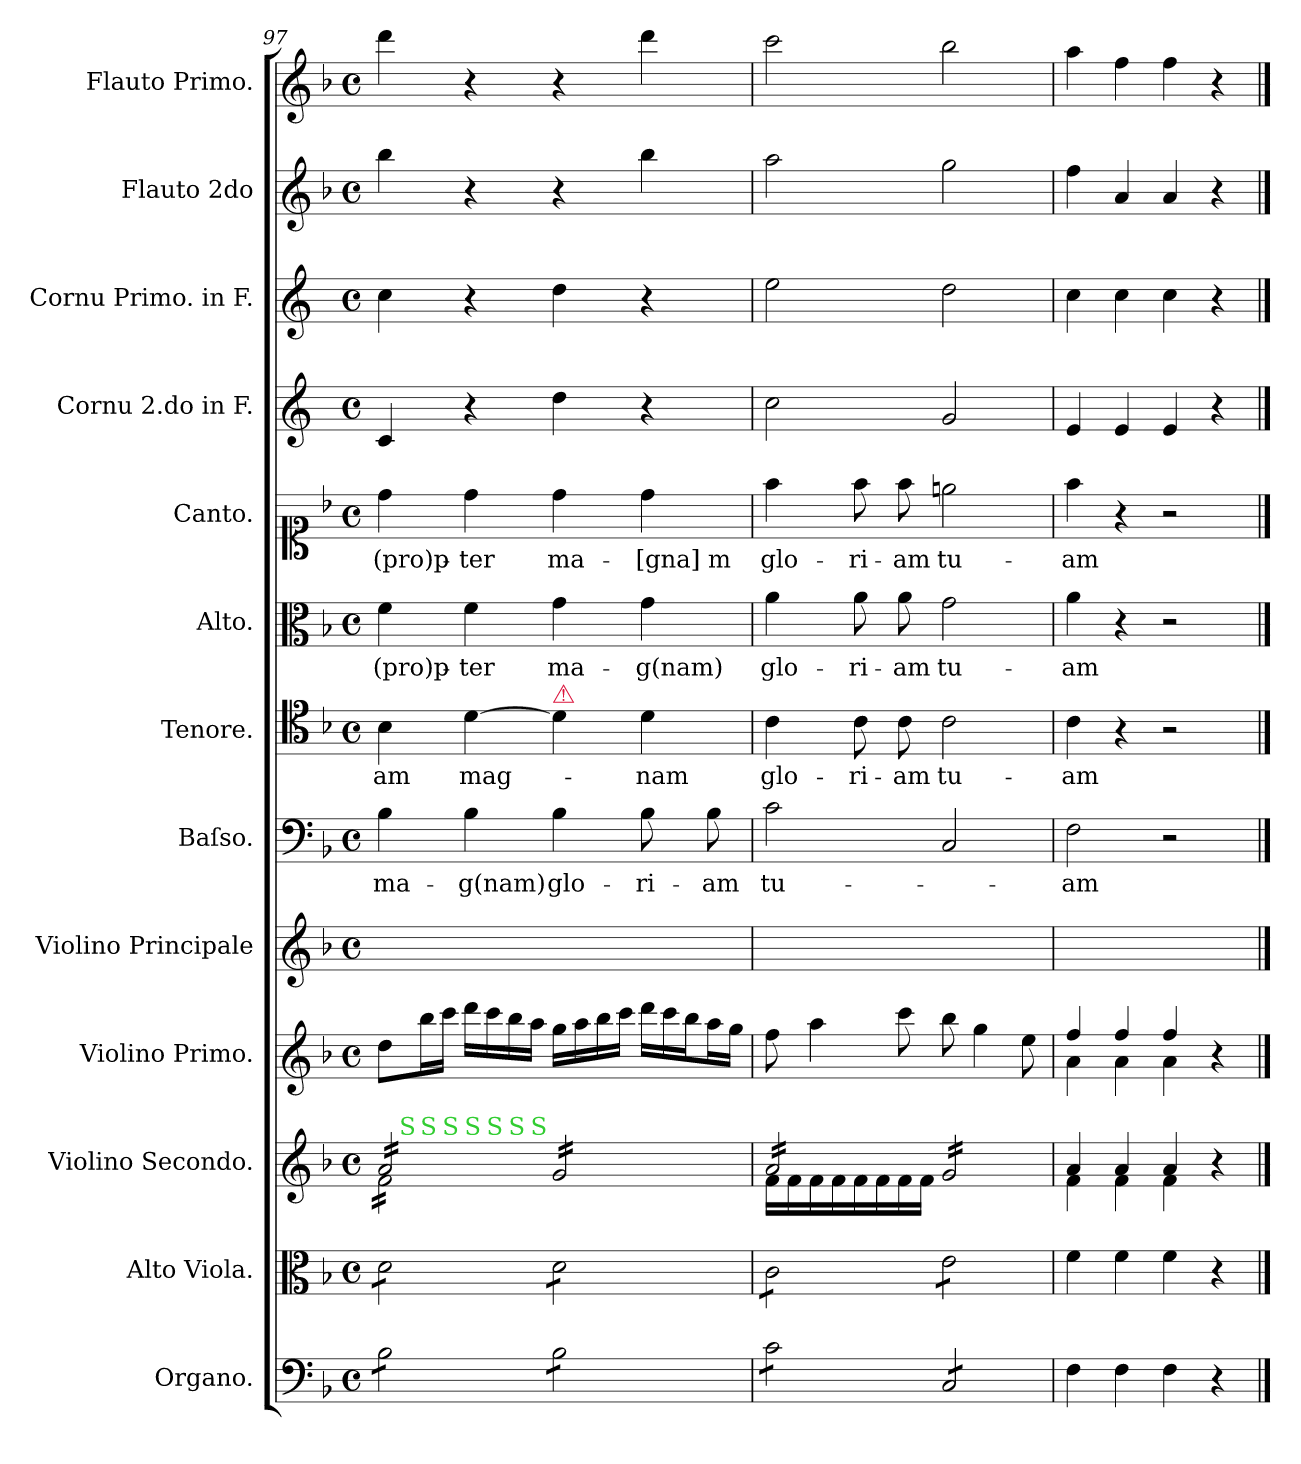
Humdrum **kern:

**kern	**kern	**kern	**kern	**kern	**kern	**text	**kern	**text	**kern	**text	**kern	**text	**kern	**kern	**kern	**kern
*part13	*part12	*part11	*part10	*part9	*part8	*part8	*part7	*part7	*part6	*part6	*part5	*part5	*part4	*part3	*part2	*part1
*staff13	*staff12	*staff11	*staff10	*staff9	*staff8	*staff8	*staff7	*staff7	*staff6	*staff6	*staff5	*staff5	*staff4	*staff3	*staff2	*staff1
*I"Organo.	*I"Alto Viola.	*I"Violino Secondo.	*I"Violino Primo.	*I"Violino Principale	*I"Baſso.	*	*I"Tenore.	*	*I"Alto.	*	*I"Canto.	*	*I"Cornu 2.do in F.	*I"Cornu Primo. in F.	*I"Flauto 2do	*I"Flauto Primo.
*I'org	*I'a-vla	*I'vl 2	*I'vl 1	*I'vl princ	*I'B	*	*I'T	*	*I'A	*	*	*	*I'cor 2 in F	*I'cor 1 in F	*I'fl 2	*I'fl 1
*clefF4	*clefC3	*clefG2	*clefG2	*clefG2	*clefF4	*	*clefC4	*	*clefC3	*	*clefC1	*	*clefG2	*clefG2	*clefG2	*clefG2
*	*	*	*	*	*	*	*	*	*	*	*	*	*ITrd4c7	*ITrd4c7	*	*
*k[b-]	*k[b-]	*k[b-]	*k[b-]	*k[b-]	*k[b-]	*	*k[b-]	*	*k[b-]	*	*k[b-]	*	*k[b-]	*k[b-]	*k[b-]	*k[b-]
*F:	*F:	*F:	*F:	*F:	*F:	*	*F:	*	*F:	*	*F:	*	*	*	*F:	*F:
*M4/4	*M4/4	*M4/4	*M4/4	*M4/4	*M4/4	*	*M4/4	*	*M4/4	*	*M4/4	*	*M4/4	*M4/4	*M4/4	*M4/4
*met(c)	*met(c)	*met(c)	*met(c)	*met(c)	*met(c)	*	*met(c)	*	*met(c)	*	*met(c)	*	*met(c)	*met(c)	*met(c)	*met(c)
=97	=97	=97	=97	=97	=97	=97	=97	=97	=97	=97	=97	=97	=97	=97	=97	=97
*	*	*^	*	*	*	*	*	*	*	*	*	*	*	*	*	*
!	!	!LO:TX:a:color=limegreen:t=S	!	!	!	!	!	!	!	!	!	!	!	!	!	!	!
*	*	*^	*	*	*	*	*	*	*	*	*	*	*	*	*	*	*
*	*	*	*	*^	*	*	*	*	*	*	*	*	*	*	*	*	*	*
*	*	*	*	*	*^	*	*	*	*	*	*	*	*	*	*	*	*	*	*
*	*	*	*	*	*	*^	*	*	*	*	*	*	*	*	*	*	*	*	*	*
*	*	*	*	*	*	*	*^	*	*	*	*	*	*	*	*	*	*	*	*	*	*
*	*	*	*	*	*	*	*	*^	*	*	*	*	*	*	*	*	*	*	*	*	*	*
*	*	*	*	*	*	*	*	*	*^	*	*	*	*	*	*	*	*	*	*	*	*	*	*
*tremolo	*	*	*	*	*	*	*	*	*	*	*	*	*	*	*	*	*	*	*	*	*	*	*	*
*	*tremolo	*	*	*	*	*	*	*	*	*	*	*	*	*	*	*	*	*	*	*	*	*	*	*
*	*	*tremolo	*	*	*	*	*	*	*	*	*	*	*	*	*	*	*	*	*	*	*	*	*	*
8B-\L	8d\L	16a/LL	16f\LL	16ryy	8ryy	8.ryy	4ryy	4ryy	4.ryy	4..ryy	8dd\L	1ryy	4B-\	ma-	4B-\	-am	4f\	(pro)p-	4dd\	(pro)p-	4F/	4f\	4bb-\	4ddd\
!	!	!	!	!LO:TX:a:color=limegreen:t=S	!	!	!	!	!	!	!	!	!	!	!	!	!	!	!	!	!	!	!	!
.	.	16a/	16f\	2...ryy	.	.	.	.	.	.	.	.	.	.	.	.	.	.	.	.	.	.	.	.
!	!	!	!	!	!LO:TX:a:color=limegreen:t=S	!	!	!	!	!	!	!	!	!	!	!	!	!	!	!	!	!	!	!
8B-\	8d\	16a/	16f\	.	2..ryy	.	.	.	.	.	16bb-\L	.	.	.	.	.	.	.	.	.	.	.	.	.
!	!	!	!	!	!	!LO:TX:a:color=limegreen:t=S	!	!	!	!	!	!	!	!	!	!	!	!	!	!	!	!	!	!
.	.	16a/	16f\	.	.	2ryy	.	.	.	.	16ccc\JJ	.	.	.	.	.	.	.	.	.	.	.	.	.
!	!	!	!	!	!	!	!LO:TX:a:color=limegreen:t=S	!	!	!	!	!	!	!	!	!	!	!	!	!	!	!	!	!
8B-\	8d\	16a/	16f\	.	.	.	2.ryy	16ryy	.	.	16ddd\LL	.	4B-\	-g(nam)	[4d\	mag-	4f\	-ter	4dd\	-ter	4r	4r	4r	4r
!	!	!	!	!	!	!	!	!LO:TX:a:color=limegreen:t=S	!	!	!	!	!	!	!	!	!	!	!	!	!	!	!	!
.	.	16a/	16f\	.	.	.	.	2ryy	.	.	16ccc\	.	.	.	.	.	.	.	.	.	.	.	.	.
!	!	!	!	!	!	!	!	!	!LO:TX:a:color=limegreen:t=S	!	!	!	!	!	!	!	!	!	!	!	!	!	!	!
8B-\J	8d\J	16a/	16f\	.	.	.	.	.	2ryy	.	16bb-\	.	.	.	.	.	.	.	.	.	.	.	.	.
!	!	!	!	!	!	!	!	!	!	!LO:TX:a:color=limegreen:t=S	!	!	!	!	!	!	!	!	!	!	!	!	!	!
.	.	16a/JJ	16f\JJ	.	.	.	.	.	.	2ryy	16aa\JJ	.	.	.	.	.	.	.	.	.	.	.	.	.
!	!	!	!	!	!	!	!	!	!	!	!	!	!	!	!LO:TX:a:color=crimson:t=⚠	!	!	!	!	!	!	!	!	!
8B-\L	8d\L	16g/LL	2ryy	.	.	.	.	.	.	.	16gg\LL	.	4B-\	glo-	4d\]	.	4g\	ma-	4dd\	ma-	4g\	4g\	4r	4r
.	.	16g/	.	.	.	.	.	.	.	.	16aa\	.	.	.	.	.	.	.	.	.	.	.	.	.
8B-\	8d\	16g/	.	.	.	.	.	.	.	.	16bb-\	.	.	.	.	.	.	.	.	.	.	.	.	.
.	.	16g/	.	.	.	4ryy	.	.	.	.	16ccc\JJ	.	.	.	.	.	.	.	.	.	.	.	.	.
*	*	*	*	*	*	*	*	*	*	*	*Xtuplet	*	*	*	*	*	*	*	*	*	*	*	*	*
8B-\	8d\	16g/	.	.	.	.	.	.	.	.	24ddd\LL	.	8B-\	-ri-	4d\	-nam	4g\	-g(nam)	4dd\	-[gna]m	4r	4r	4bb-\	4ddd\
.	.	.	.	.	.	.	.	.	.	.	24ccc\	.	.	.	.	.	.	.	.	.	.	.	.	.
.	.	16g/	.	.	.	.	.	8.ryy	.	.	.	.	.	.	.	.	.	.	.	.	.	.	.	.
.	.	.	.	.	.	.	.	.	.	.	24bb-\J	.	.	.	.	.	.	.	.	.	.	.	.	.
8B-\J	8d\J	16g/	.	.	.	.	.	.	8ryy	.	16aa\L	.	8B-\	-am	.	.	.	.	.	.	.	.	.	.
.	.	16g/JJ	.	.	.	16ryy	.	.	.	16ryy	16gg\JJ	.	.	.	.	.	.	.	.	.	.	.	.	.
*	*	*	*v	*v	*v	*v	*v	*v	*v	*v	*	*	*	*	*	*	*	*	*	*	*	*	*	*
=98	=98	=98	=98	=98	=98	=98	=98	=98	=98	=98	=98	=98	=98	=98	=98	=98	=98
8c\L	8c\L	16a/LL	16f\LL	8ff\	1ryy	2c\	tu-	4c\	glo-	4a\	glo-	4ff\	glo-	2f\	2a\	2aa\	2ccc\
.	.	16a/	16f\	.	.	.	.	.	.	.	.	.	.	.	.	.	.
8c\	8c\	16a/	16f\	4aa\	.	.	.	.	.	.	.	.	.	.	.	.	.
.	.	16a/	16f\	.	.	.	.	.	.	.	.	.	.	.	.	.	.
8c\	8c\	16a/	16f\	.	.	.	.	8c\	-ri-	8a\	-ri-	8ff\	-ri-	.	.	.	.
.	.	16a/	16f\	.	.	.	.	.	.	.	.	.	.	.	.	.	.
8c\J	8c\J	16a/	16f\	8ccc\	.	.	.	8c\	-am	8a\	-am	8ff\	-am	.	.	.	.
.	.	16a/JJ	16f\JJ	.	.	.	.	.	.	.	.	.	.	.	.	.	.
8C/L	8e\L	16g/LL	2ryy	8bb-\	.	2C/	.	2c\	tu-	2g\	tu-	2een\	tu-	2c/	2g\	2gg\	2bb-\
.	.	16g/	.	.	.	.	.	.	.	.	.	.	.	.	.	.	.
8C/	8e\	16g/	.	4gg\	.	.	.	.	.	.	.	.	.	.	.	.	.
.	.	16g/	.	.	.	.	.	.	.	.	.	.	.	.	.	.	.
8C/	8e\	16g/	.	.	.	.	.	.	.	.	.	.	.	.	.	.	.
.	.	16g/	.	.	.	.	.	.	.	.	.	.	.	.	.	.	.
8C/J	8e\J	16g/	.	8ee\	.	.	.	.	.	.	.	.	.	.	.	.	.
*	*Xtremolo	*	*	*	*	*	*	*	*	*	*	*	*	*	*	*	*
*Xtremolo	*	*	*	*	*	*	*	*	*	*	*	*	*	*	*	*	*
.	.	16g/JJ	.	.	.	.	.	.	.	.	.	.	.	.	.	.	.
*	*	*Xtremolo	*	*	*	*	*	*	*	*	*	*	*	*	*	*	*
=99	=99	=99	=99	=99	=99	=99	=99	=99	=99	=99	=99	=99	=99	=99	=99	=99	=99
*	*	*	*	*^	*	*	*	*	*	*	*	*	*	*	*	*	*
4F\	4f\	4a/	4f\	4ff/	4a\	1ryy	2F\	-am	4c\	-am	4a\	-am	4ff\	-am	4A/	4f\	4ff\	4aa\
4F\	4f\	4a/	4f\	4ff/	4a\	.	.	.	4r	.	4r	.	4r	.	4A/	4f\	4a/	4ff\
4F\	4f\	4a/	4f\	4ff/	4a\	.	2r	.	2r	.	2r	.	2r	.	4A/	4f\	4a/	4ff\
4r	4r	4r	4ryy	4r	4ryy	.	.	.	.	.	.	.	.	.	4r	4r	4r	4r
*	*	*v	*v	*	*	*	*	*	*	*	*	*	*	*	*	*	*	*
*	*	*	*v	*v	*	*	*	*	*	*	*	*	*	*	*	*	*
==	==	==	==	==	==	==	==	==	==	==	==	==	==	==	==	==
*-	*-	*-	*-	*-	*-	*-	*-	*-	*-	*-	*-	*-	*-	*-	*-	*-
